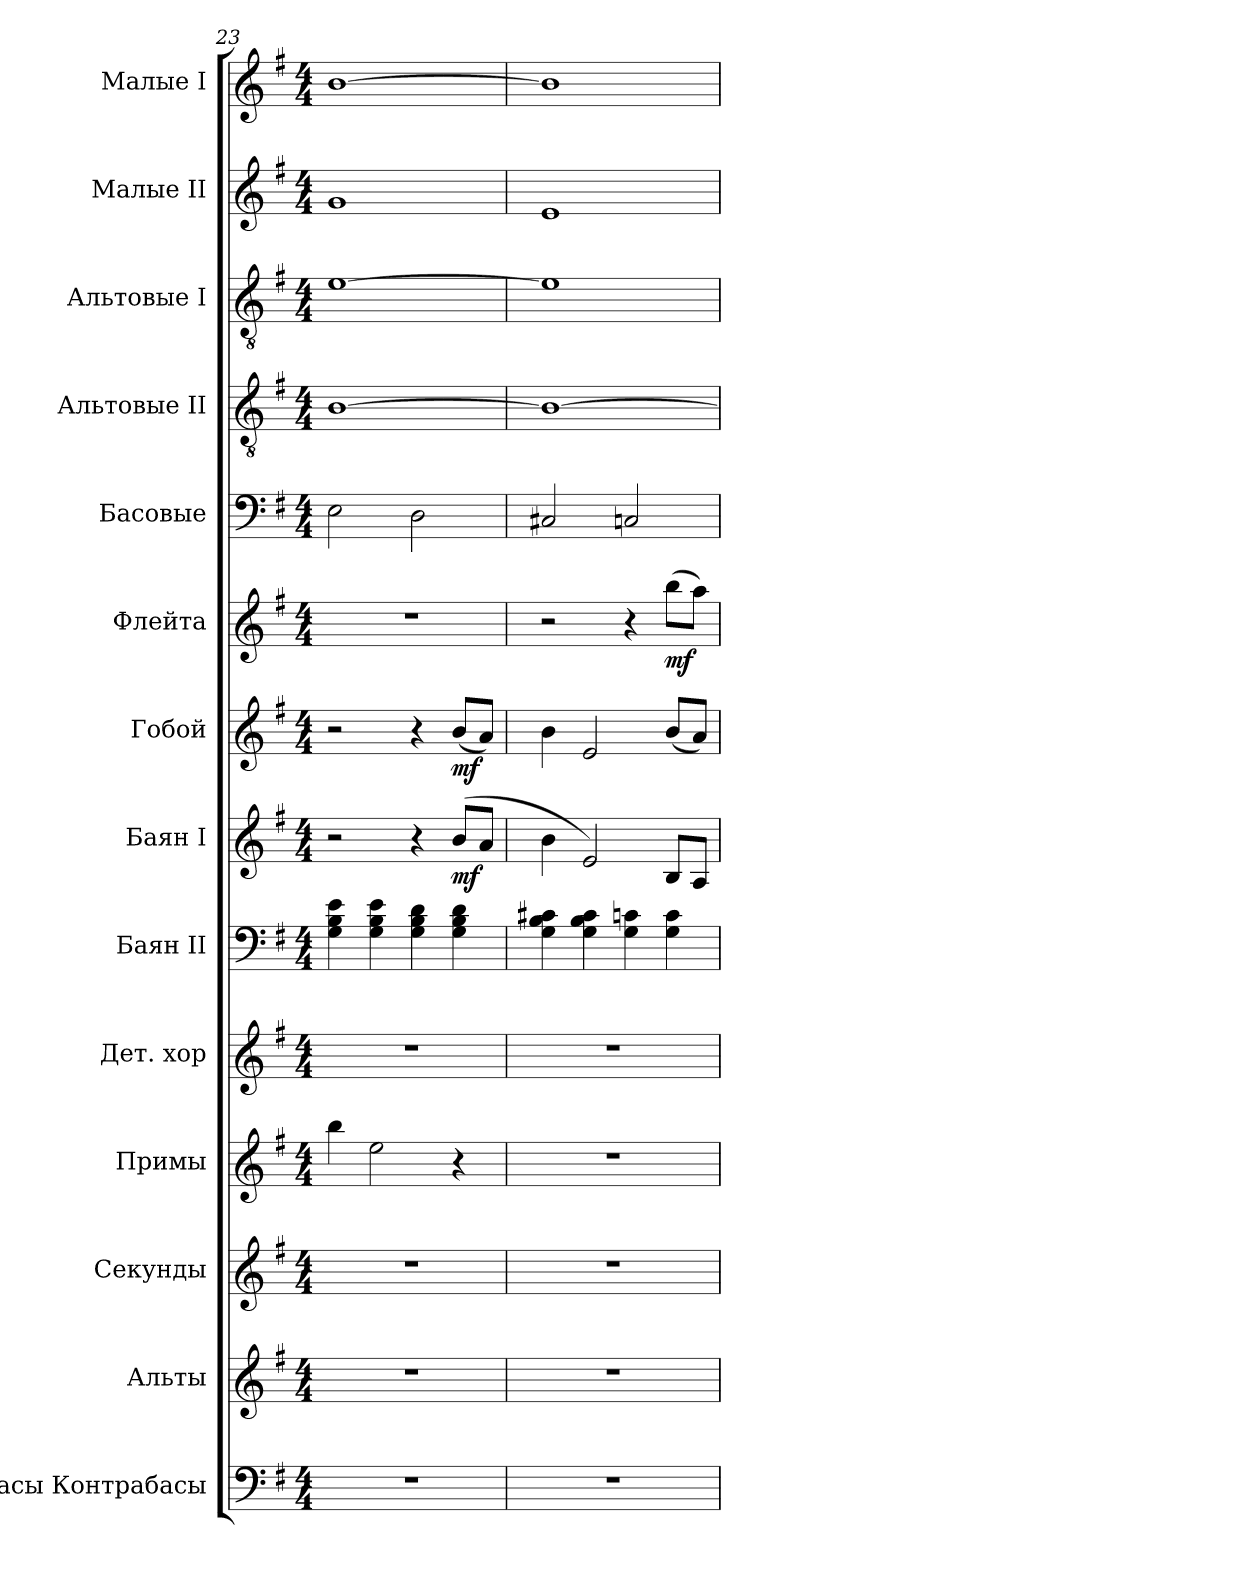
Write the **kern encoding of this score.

**kern	**kern	**kern	**kern	**kern	**kern	**kern	**dynam	**kern	**dynam	**kern	**dynam	**kern	**kern	**kern	**kern	**kern
*part14	*part13	*part12	*part11	*part10	*part9	*part8	*part8	*part7	*part7	*part6	*part6	*part5	*part4	*part3	*part2	*part1
*staff14	*staff13	*staff12	*staff11	*staff10	*staff9	*staff8	*staff8	*staff7	*staff7	*staff6	*staff6	*staff5	*staff4	*staff3	*staff2	*staff1
*I"Басы Контрабасы	*I"Альты	*I"Секунды	*I"Примы	*I"Дет. хор	*I"Баян II	*I"Баян I	*	*I"Гобой	*	*I"Флейта	*	*I"Басовые	*I"Альтовые II	*I"Альтовые I	*I"Малые II	*I"Малые I
*clefF4	*clefG2	*clefG2	*clefG2	*clefG2	*clefF4	*clefG2	*	*clefG2	*	*clefG2	*	*clefF4	*clefGv2	*clefGv2	*clefG2	*clefG2
*ITrd7c12	*ITrd7c12	*	*	*	*	*	*	*	*	*	*	*	*	*	*	*
*k[f#]	*k[f#]	*k[f#]	*k[f#]	*k[f#]	*k[f#]	*k[f#]	*	*k[f#]	*	*k[f#]	*	*k[f#]	*k[f#]	*k[f#]	*k[f#]	*k[f#]
*G:	*G:	*G:	*G:	*G:	*G:	*G:	*	*G:	*	*G:	*	*G:	*G:	*G:	*G:	*G:
*M4/4	*M4/4	*M4/4	*M4/4	*M4/4	*M4/4	*M4/4	*	*M4/4	*	*M4/4	*	*M4/4	*M4/4	*M4/4	*M4/4	*M4/4
=23	=23	=23	=23	=23	=23	=23	=23	=23	=23	=23	=23	=23	=23	=23	=23	=23
1r	1r	1r	4bb\	1r	4G\ 4B\ 4e\	2r	.	2r	.	1r	.	2E\	[1B	[1e	1g	[1b
.	.	.	2ee\	.	4G\ 4B\ 4e\	.	.	.	.	.	.	.	.	.	.	.
.	.	.	.	.	4G\ 4B\ 4d\	4r	.	4r	.	.	.	2D\	.	.	.	.
!	!	!	!	!	!	!	!LO:DY:b	!	!LO:DY:b	!	!	!	!	!	!	!
.	.	.	4r	.	4G\ 4B\ 4d\	(>8b/L	mf	(<8b/L	mf	.	.	.	.	.	.	.
.	.	.	.	.	.	8a/J	.	8a/J)	.	.	.	.	.	.	.	.
!!LO:PB:g=z
=24	=24	=24	=24	=24	=24	=24	=24	=24	=24	=24	=24	=24	=24	=24	=24	=24
1r	1r	1r	1r	1r	4G\ 4B\ 4c#X\	4b\	.	4b\	.	2r	.	2C#X/	1B_	1e]	1e	1b]
.	.	.	.	.	4G\ 4B\ 4c#\	2e/)	.	2e/	.	.	.	.	.	.	.	.
.	.	.	.	.	4G\ 4cn\	.	.	.	.	4r	.	2Cn/	.	.	.	.
!	!	!	!	!	!	!	!	!	!	!	!LO:DY:b	!	!	!	!	!
.	.	.	.	.	4G\ 4c\	8B/L	.	(<8b/L	.	(>8bb\L	mf	.	.	.	.	.
.	.	.	.	.	.	8A/J	.	8a/J)	.	8aa\J)	.	.	.	.	.	.
=	=	=	=	=	=	=	=	=	=	=	=	=	=	=	=	=
*-	*-	*-	*-	*-	*-	*-	*-	*-	*-	*-	*-	*-	*-	*-	*-	*-
